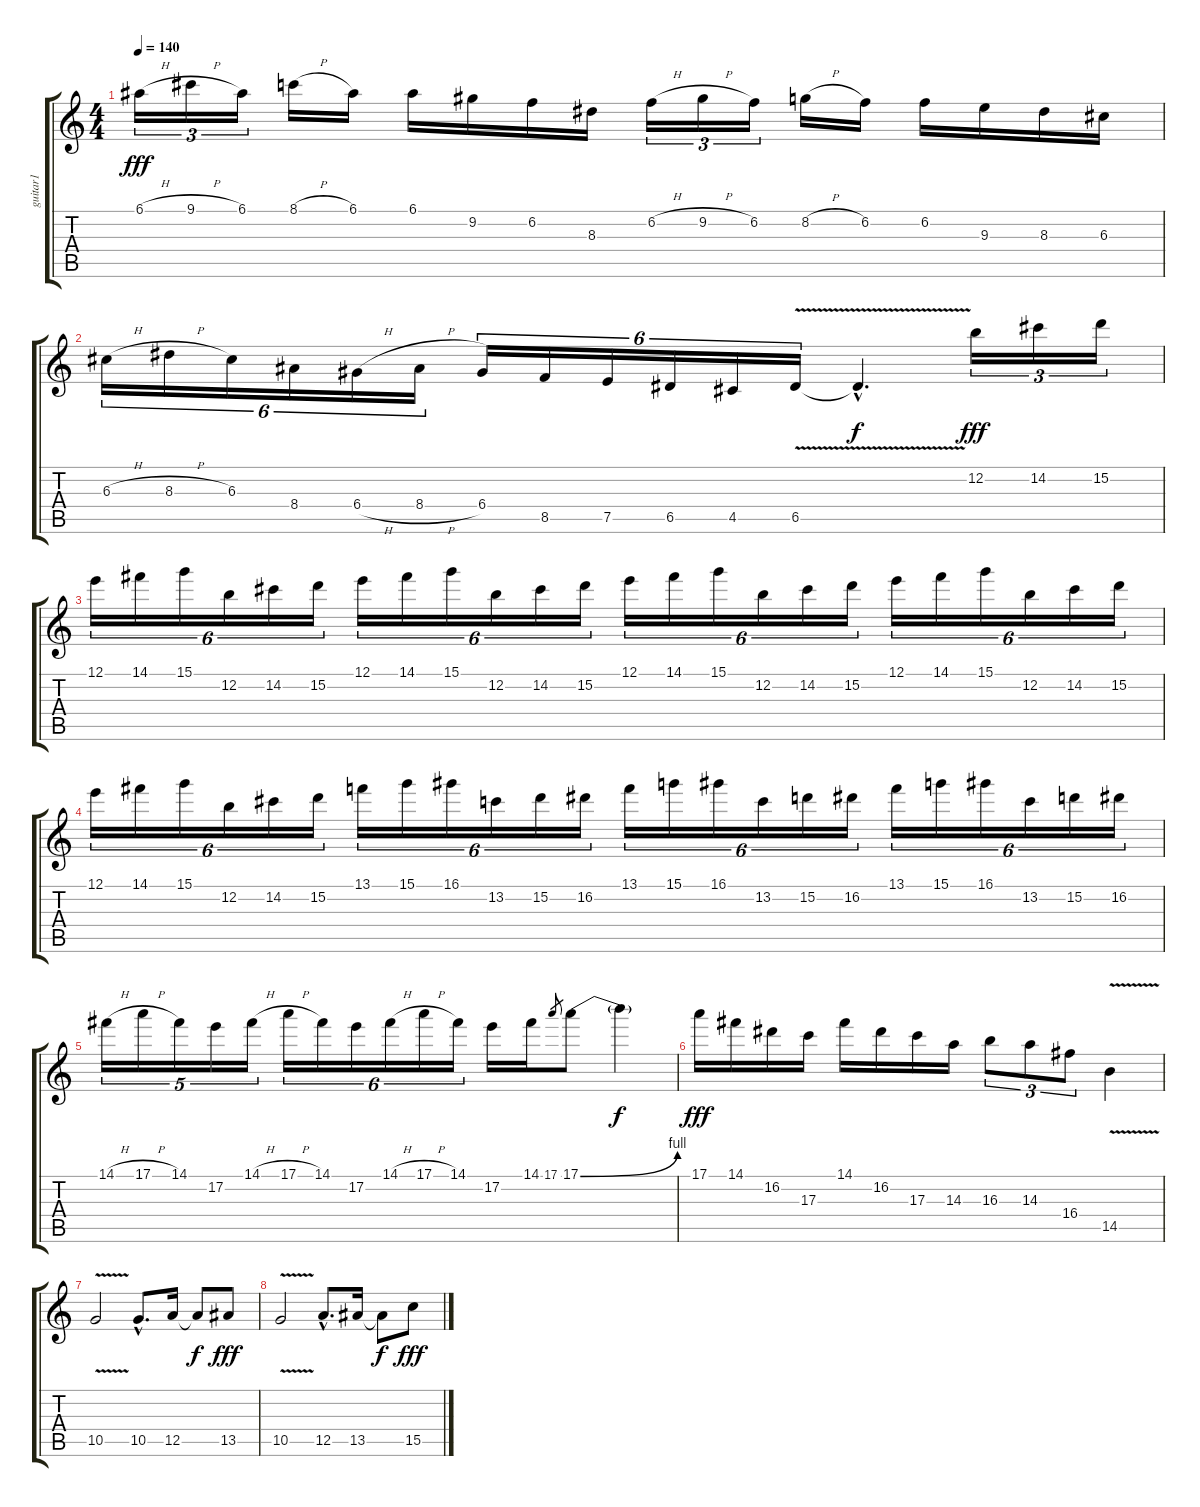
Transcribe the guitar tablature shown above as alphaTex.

\track ("guitar1" "guitar1") {instrument overdrivenguitar}
\staff {score tabs}
\tuning (E4 B3 G3 D3 A2 E2) {hide}
\ts (4 4)
\tempo 140
\clef g2
\ks c
6.1{h}.16{tu (3 2) dy fff} 9.1{h}.16{tu (3 2)} 6.1.16{tu (3 2)} 8.1{h}.16 6.1.16 6.1.16 9.2.16 6.2.16 8.3.16 6.2{h}.16{tu (3 2)} 9.2{h}.16{tu (3 2)} 6.2.16{tu (3 2)} 8.2{h}.16 6.2.16 6.2.16 9.3.16 8.3.16 6.3.16 |
6.3{h}.16{tu (6 4)} 8.3{h}.16{tu (6 4)} 6.3.16{tu (6 4)} 8.4.16{tu (6 4)} 6.4{h}.16{tu (6 4)} 8.4{h}.16{tu (6 4)} 6.4.16{tu (6 4)} 8.5.16{tu (6 4)} 7.5.16{tu (6 4)} 6.5.16{tu (6 4)} 4.5.16{tu (6 4)} 6.5{v}.16{tu (6 4)} 6.5{hac t}.4{d dy f} 12.2.16{tu (3 2) dy fff} 14.2.16{tu (3 2)} 15.2.16{tu (3 2)} |
12.1.16{tu (6 4)} 14.1.16{tu (6 4)} 15.1.16{tu (6 4)} 12.2.16{tu (6 4)} 14.2.16{tu (6 4)} 15.2.16{tu (6 4)} 12.1.16{tu (6 4)} 14.1.16{tu (6 4)} 15.1.16{tu (6 4)} 12.2.16{tu (6 4)} 14.2.16{tu (6 4)} 15.2.16{tu (6 4)} 12.1.16{tu (6 4)} 14.1.16{tu (6 4)} 15.1.16{tu (6 4)} 12.2.16{tu (6 4)} 14.2.16{tu (6 4)} 15.2.16{tu (6 4)} 12.1.16{tu (6 4)} 14.1.16{tu (6 4)} 15.1.16{tu (6 4)} 12.2.16{tu (6 4)} 14.2.16{tu (6 4)} 15.2.16{tu (6 4)} |
12.1.16{tu (6 4)} 14.1.16{tu (6 4)} 15.1.16{tu (6 4)} 12.2.16{tu (6 4)} 14.2.16{tu (6 4)} 15.2.16{tu (6 4)} 13.1.16{tu (6 4)} 15.1.16{tu (6 4)} 16.1.16{tu (6 4)} 13.2.16{tu (6 4)} 15.2.16{tu (6 4)} 16.2.16{tu (6 4)} 13.1.16{tu (6 4)} 15.1.16{tu (6 4)} 16.1.16{tu (6 4)} 13.2.16{tu (6 4)} 15.2.16{tu (6 4)} 16.2.16{tu (6 4)} 13.1.16{tu (6 4)} 15.1.16{tu (6 4)} 16.1.16{tu (6 4)} 13.2.16{tu (6 4)} 15.2.16{tu (6 4)} 16.2.16{tu (6 4)} |
14.1{h}.16{tu (5 4)} 17.1{h}.16{tu (5 4)} 14.1.16{tu (5 4)} 17.2.16{tu (5 4)} 14.1{h}.16{tu (5 4)} 17.1{h}.16{tu (6 4)} 14.1.16{tu (6 4)} 17.2.16{tu (6 4)} 14.1{h}.16{tu (6 4)} 17.1{h}.16{tu (6 4)} 14.1.16{tu (6 4)} 17.2.16 14.1.16 17.1.8{gr} 17.1{be (bend 0 0 60 4)}.8 17.1{t}.4{dy f} |
17.1.16{dy fff} 14.1.16 16.2.16 17.3.16 14.1.16 16.2.16 17.3.16 14.3.16 16.3.8{tu (3 2)} 14.3.8{tu (3 2)} 16.4.8{tu (3 2)} 14.5{v}.4 |
10.5{v}.2 10.5{hac}.8{d} 12.5.16 12.5{t}.8{dy f} 13.5.8{dy fff} |
10.5{v}.2 12.5{hac}.8{d} 13.5.16 13.5{t}.8{dy f} 15.5.8{dy fff}
